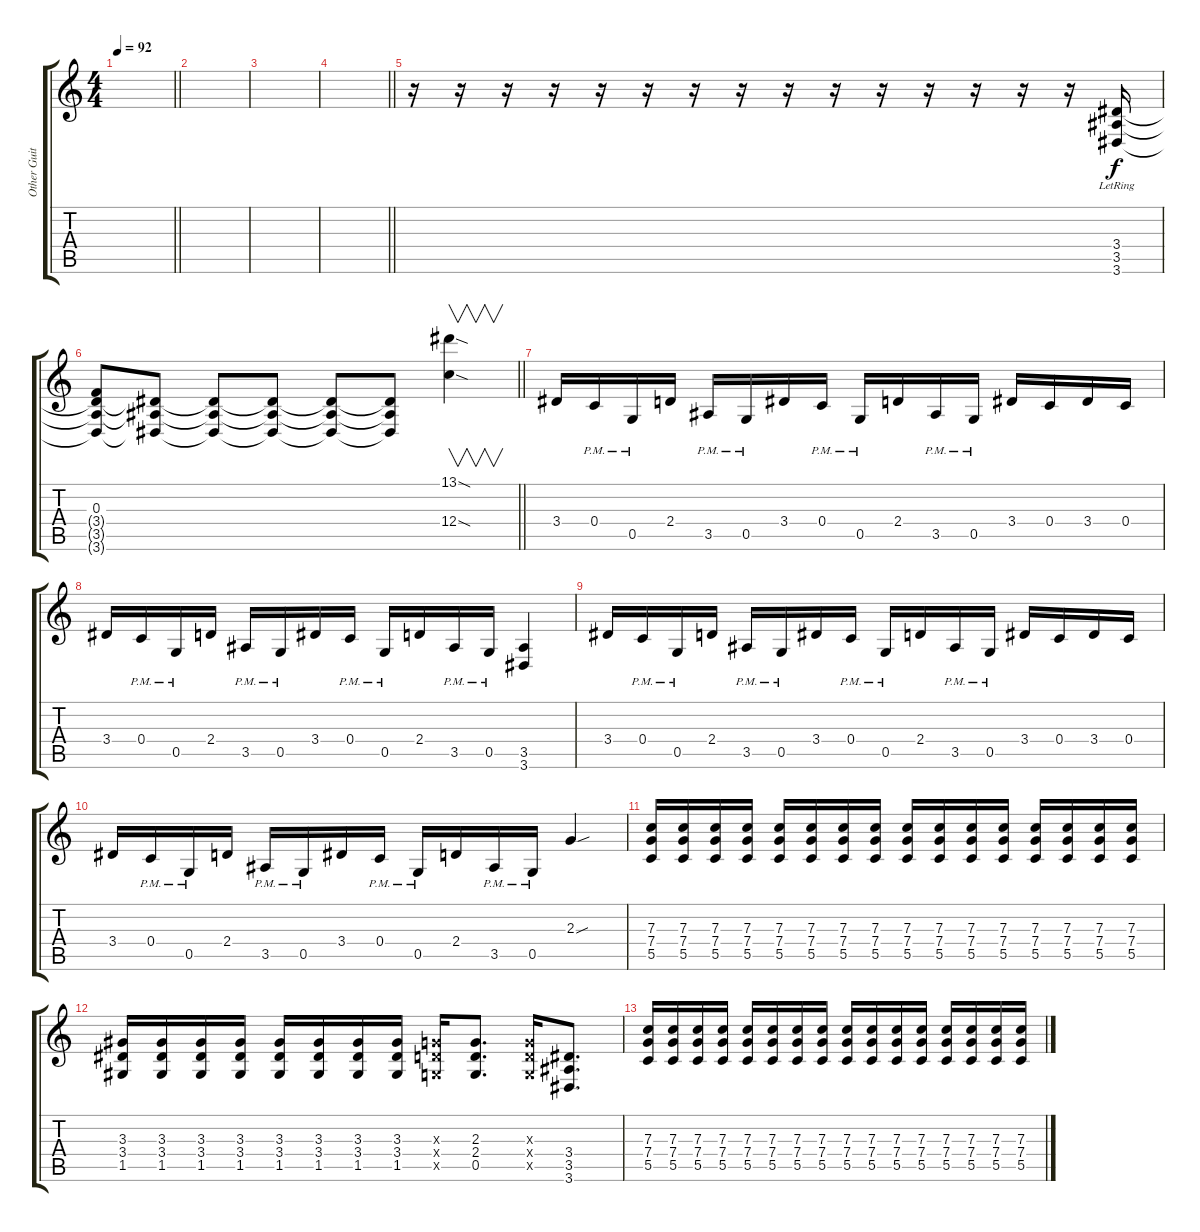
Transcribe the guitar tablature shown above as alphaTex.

\track ("Other Guitar 1 (Studio)" "Other Guit") {instrument distortionguitar}
\staff {score tabs}
\tuning (D4 A3 F3 C3 G2 C2) {hide}
\ts (4 4)
\tempo 92
\clef g2
\barLineRight lightlight
\ks c
|
|
|
\barLineRight lightlight
|
r.16 r.16 r.16 r.16 r.16 r.16 r.16 r.16 r.16 r.16 r.16 r.16 r.16 r.16 r.16 (3.4{lr} 3.5 3.6).16 |
\barLineRight lightlight
(0.3 3.4{t} 3.5{t} 3.6{t}).8 (3.4{t} 3.5{t} 3.6{t}).8 (3.4{t} 3.5{t} 3.6{t}).8 (3.4{t} 3.5{t} 3.6{t}).8 (3.4{t} 3.5{t} 3.6{t}).8 (3.4{t} 3.5{t} 3.6{t}).8 (13.1{sod} 12.4{sod}).4{v volume 10} |
3.4.16{volume 16 instrument distortionguitar} 0.4{pm}.16 0.5{pm}.16 2.4.16 3.5{pm}.16 0.5{pm}.16 3.4.16 0.4{pm}.16 0.5{pm}.16 2.4.16 3.5{pm}.16 0.5{pm}.16 3.4.16 0.4.16 3.4.16 0.4.16 |
3.4.16 0.4{pm}.16 0.5{pm}.16 2.4.16 3.5{pm}.16 0.5{pm}.16 3.4.16 0.4{pm}.16 0.5{pm}.16 2.4.16 3.5{pm}.16 0.5{pm}.16 (3.5 3.6).4 |
3.4.16 0.4{pm}.16 0.5{pm}.16 2.4.16 3.5{pm}.16 0.5{pm}.16 3.4.16 0.4{pm}.16 0.5{pm}.16 2.4.16 3.5{pm}.16 0.5{pm}.16 3.4.16 0.4.16 3.4.16 0.4.16 |
3.4.16 0.4{pm}.16 0.5{pm}.16 2.4.16 3.5{pm}.16 0.5{pm}.16 3.4.16 0.4{pm}.16 0.5{pm}.16 2.4.16 3.5{pm}.16 0.5{pm}.16 2.3{sou}.4 |
(7.3 7.4 5.5).16 (7.3 7.4 5.5).16 (7.3 7.4 5.5).16 (7.3 7.4 5.5).16 (7.3 7.4 5.5).16 (7.3 7.4 5.5).16 (7.3 7.4 5.5).16 (7.3 7.4 5.5).16 (7.3 7.4 5.5).16 (7.3 7.4 5.5).16 (7.3 7.4 5.5).16 (7.3 7.4 5.5).16 (7.3 7.4 5.5).16 (7.3 7.4 5.5).16 (7.3 7.4 5.5).16 (7.3 7.4 5.5).16 |
(3.3 3.4 1.5).16 (3.3 3.4 1.5).16 (3.3 3.4 1.5).16 (3.3 3.4 1.5).16 (3.3 3.4 1.5).16 (3.3 3.4 1.5).16 (3.3 3.4 1.5).16 (3.3 3.4 1.5).16 (2.3{x} 2.4{x} 0.5{x}).16 (2.3 2.4 0.5).8{d} (2.3{x} 2.4{x} 0.5{x}).16 (3.4 3.5 3.6).8{d} |
(7.3 7.4 5.5).16 (7.3 7.4 5.5).16 (7.3 7.4 5.5).16 (7.3 7.4 5.5).16 (7.3 7.4 5.5).16 (7.3 7.4 5.5).16 (7.3 7.4 5.5).16 (7.3 7.4 5.5).16 (7.3 7.4 5.5).16 (7.3 7.4 5.5).16 (7.3 7.4 5.5).16 (7.3 7.4 5.5).16 (7.3 7.4 5.5).16 (7.3 7.4 5.5).16 (7.3 7.4 5.5).16 (7.3 7.4 5.5).16
